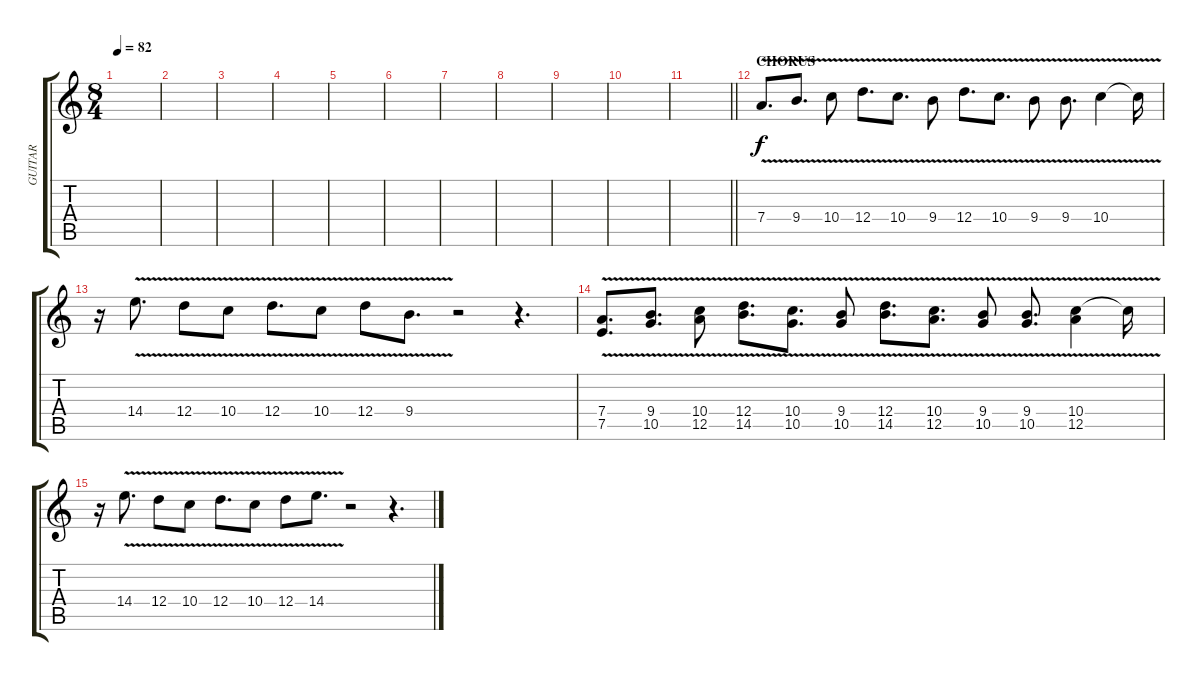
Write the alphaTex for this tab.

\track ("GUITAR" "GUITAR") {instrument electricguitarjazz}
\staff {score tabs}
\tuning (E4 B3 G3 D3 A2 E2) {hide}
\ts (8 4)
\tempo 82
\clef g2
\ks c
|
|
|
|
|
|
|
|
|
|
\barLineRight lightlight
|
\section ("" "CHORUS")
7.4{v}.8{d} 9.4{v}.8{d} 10.4{v}.8 12.4{v}.8{d} 10.4{v}.8{d} 9.4{v}.8 12.4{v}.8{d} 10.4{v}.8{d} 9.4{v}.8 9.4{v}.8{d} 10.4{v}.4 10.4{t}.16 |
r.16 14.4{v}.8{d} 12.4{v}.8 10.4{v}.8 12.4{v}.8{d} 10.4{v}.8 12.4{v}.8 9.4{v}.8{d} r.2 r.4{d} |
(7.4{v} 7.5{v}).8{d} (9.4{v} 10.5{v}).8{d} (10.4{v} 12.5{v}).8 (12.4{v} 14.5{v}).8{d} (10.4{v} 10.5{v}).8{d} (9.4{v} 10.5{v}).8 (12.4{v} 14.5{v}).8{d} (10.4{v} 12.5{v}).8{d} (9.4{v} 10.5{v}).8 (9.4{v} 10.5{v}).8{d} (10.4{v} 12.5{v}).4 10.4{t}.16 |
r.16 14.4{v}.8{d} 12.4{v}.8 10.4{v}.8 12.4{v}.8{d} 10.4{v}.8 12.4{v}.8 14.4{v}.8{d} r.2 r.4{d}
